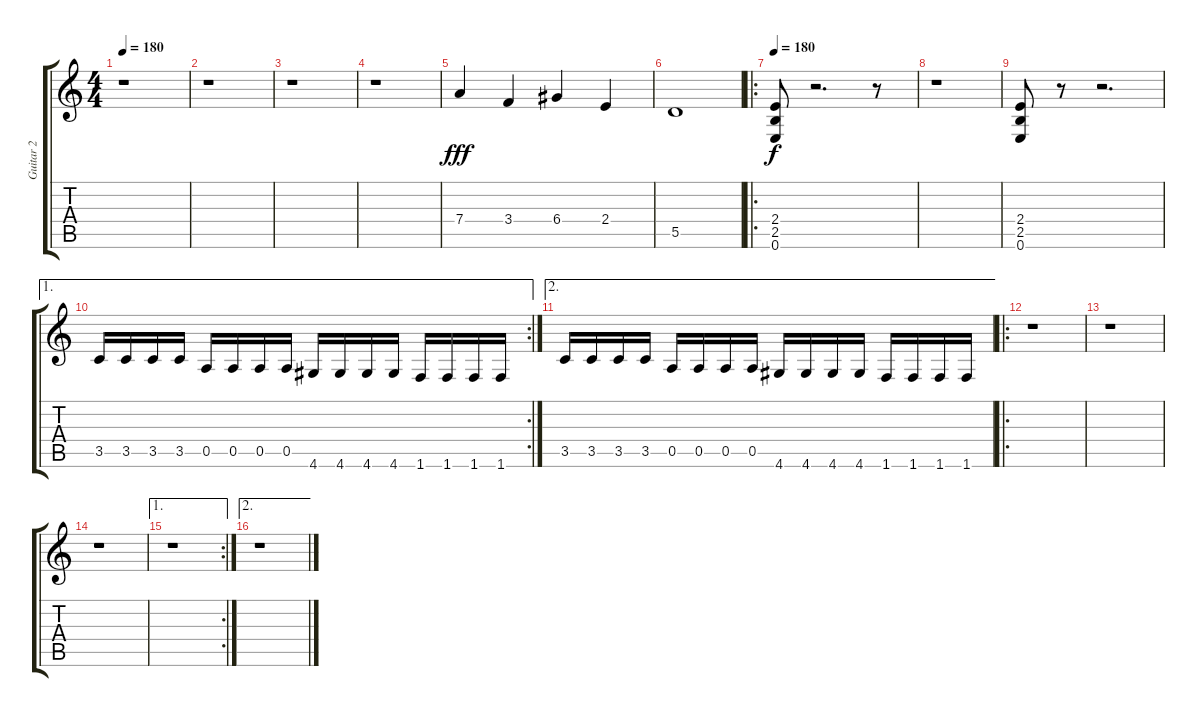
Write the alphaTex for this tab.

\track ("Guitar 2" "Guitar 2") {instrument distortionguitar}
\staff {score tabs}
\tuning (E4 B3 G3 D3 A2 E2) {hide}
\ts (4 4)
\tempo 180
\clef g2
\ks c
r.1{dy fff} |
r.1 |
r.1 |
r.1 |
7.4.4 3.4.4 6.4.4 2.4.4 |
5.5.1 |
\ro
\tempo 180
(2.4 2.5 0.6).8{dy f} r.2{d} r.8 |
r.1 |
(2.4 2.5 0.6).8 r.8 r.2{d} |
\ae 1
\rc 2
3.5.16 3.5.16 3.5.16 3.5.16 0.5.16 0.5.16 0.5.16 0.5.16 4.6.16 4.6.16 4.6.16 4.6.16 1.6.16 1.6.16 1.6.16 1.6.16 |
\ae 2
3.5.16 3.5.16 3.5.16 3.5.16 0.5.16 0.5.16 0.5.16 0.5.16 4.6.16 4.6.16 4.6.16 4.6.16 1.6.16 1.6.16 1.6.16 1.6.16 |
\ro
r.1 |
r.1 |
r.1 |
\ae 1
\rc 2
r.1 |
\ae 2
r.1
